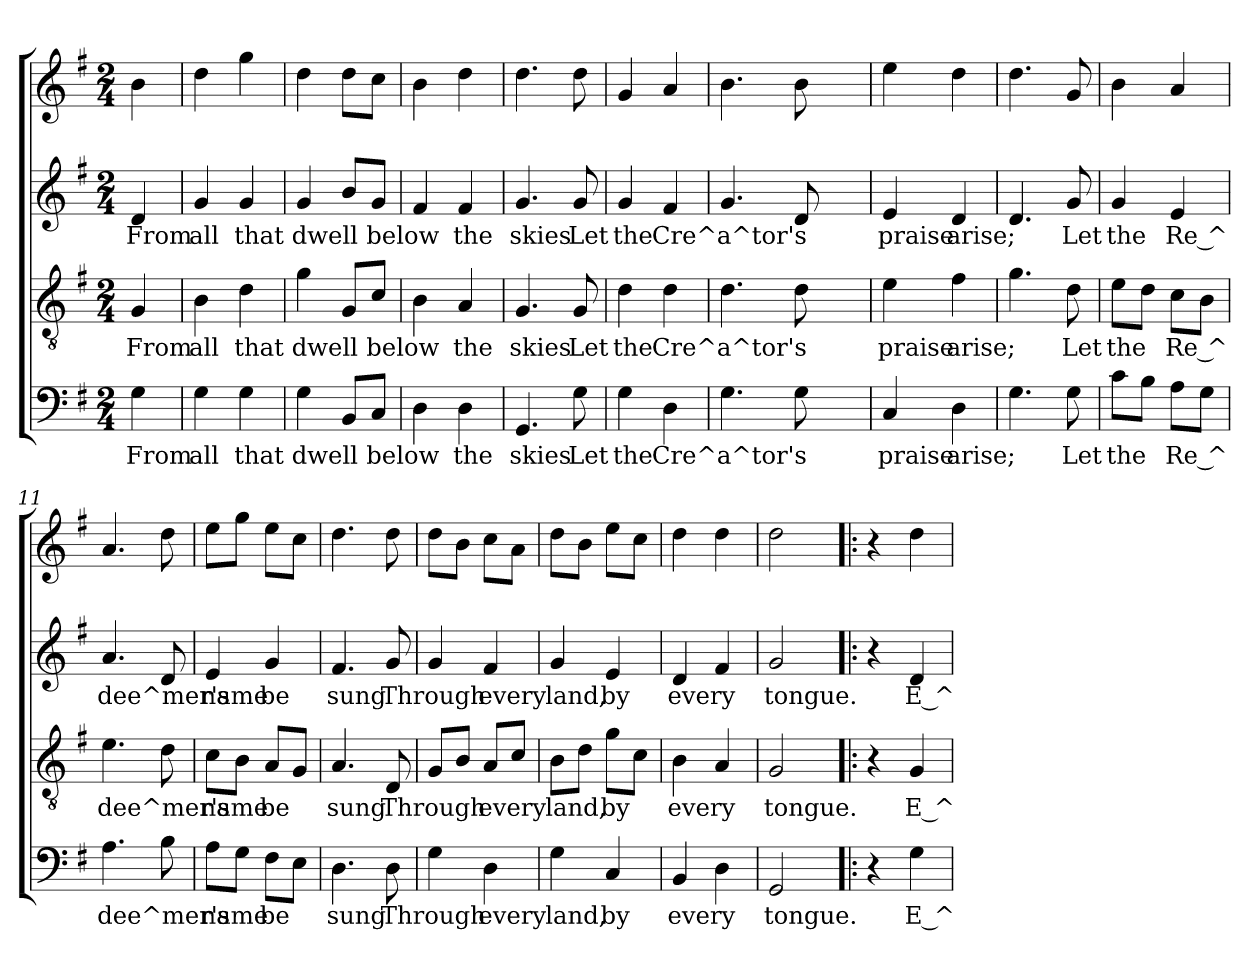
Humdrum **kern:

**kern	**text	**kern	**text	**kern	**text	**kern
*part4	*part4	*part3	*part3	*part2	*part2	*part1
*staff4	*staff4	*staff3	*staff3	*staff2	*staff2	*staff1
*clefF4	*	*clefGv2	*	*clefG2	*	*clefG2
*k[f#]	*	*k[f#]	*	*k[f#]	*	*k[f#]
*G:	*	*G:	*	*G:	*	*G:
*M2/4	*	*M2/4	*	*M2/4	*	*M2/4
=1	=1	=1	=1	=1	=1	=1
!LO:N:head=solid	!LO:LY:a	!LO:N:head=solid	!LO:LY:a	!	!LO:LY:b	!LO:N:head=solid
4G\	From	4G/	From	4d/	From	4b\
=2	=2	=2	=2	=2	=2	=2
!LO:N:head=solid	!LO:LY:a	!LO:N:head=solid	!LO:LY:a	!LO:N:head=solid	!LO:LY:b	!
4G\	all	4B\	all	4g/	all	4dd\
!LO:N:head=solid	!LO:LY:a	!	!LO:LY:a	!LO:N:head=solid	!LO:LY:b	!LO:N:head=solid
4G\	that	4d\	that	4g/	that	4gg\
=3	=3	=3	=3	=3	=3	=3
!LO:N:head=solid	!LO:LY:a	!LO:N:head=solid	!LO:LY:a	!LO:N:head=solid	!LO:LY:b	!
4G\	dwell	4g\	dwell	4g/	dwell	4dd\
!LO:N:head=solid	!	!LO:N:head=solid	!	!LO:N:head=solid	!	!
8BB/L	.	8G/L	.	8b/L	.	8dd\L
!LO:N:head=solid	!LO:LY:a	!LO:N:head=solid	!LO:LY:a	!LO:N:head=solid	!LO:LY:b	!LO:N:head=solid
8C/J	below	8c/J	below	8g/J	below	8cc\J
=4	=4	=4	=4	=4	=4	=4
!	!	!LO:N:head=solid	!	!LO:N:head=solid	!	!LO:N:head=solid
4D\	.	4B\	.	4f#/	.	4b\
!	!LO:LY:a	!	!LO:LY:a	!LO:N:head=solid	!LO:LY:b	!
4D\	the	4A/	the	4f#/	the	4dd\
=5	=5	=5	=5	=5	=5	=5
!LO:N:head=solid	!LO:LY:a	!LO:N:head=solid	!LO:LY:a	!LO:N:head=solid	!LO:LY:b	!
4.GG/	skies	4.G/	skies	4.g/	skies	4.dd>\
!LO:N:head=solid	!LO:LY:a	!LO:N:head=solid	!LO:LY:a	!LO:N:head=solid	!LO:LY:b	!
8G\	Let	8G/	Let	8g/	Let	8dd\
=6	=6	=6	=6	=6	=6	=6
!LO:N:head=solid	!LO:LY:a	!	!LO:LY:a	!LO:N:head=solid	!LO:LY:b	!LO:N:head=solid
4G\	the	4d\	the	4g/	the	4g/
!	!LO:LY:a	!	!LO:LY:a	!LO:N:head=solid	!LO:LY:b	!
4D\	Cre^a^tor's	4d\	Cre^a^tor's	4f#/	Cre^a^tor's	4a/
=7	=7	=7	=7	=7	=7	=7
!LO:N:head=solid	!	!	!	!LO:N:head=solid	!	!LO:N:head=solid
4.G\	.	4.d\	.	4.g/	.	4.b\
!LO:N:head=solid	!	!	!	!	!	!LO:N:head=solid
8G\	.	8d\	.	8d/	.	8b\
=8	=8	=8	=8	=8	=8	=8
!LO:N:head=solid	!LO:LY:a	!LO:N:head=solid	!LO:LY:a	!LO:N:head=solid	!LO:LY:b	!LO:N:head=solid
4C/	praise	4e\	praise	4e/	praise	4ee\
!	!LO:LY:a	!LO:N:head=solid	!LO:LY:a	!	!LO:LY:b	!
4D\	arise;	4f#\	arise;	4d/	arise;	4dd\
=9	=9	=9	=9	=9	=9	=9
!LO:N:head=solid	!	!LO:N:head=solid	!	!	!	!
4.G\	.	4.g\	.	4.d/	.	4.dd\
!LO:N:head=solid	!LO:LY:a	!	!LO:LY:a	!LO:N:head=solid	!LO:LY:b	!LO:N:head=solid
8G\	Let	8d\	Let	8g/	Let	8g</
=10	=10	=10	=10	=10	=10	=10
!LO:N:head=solid	!LO:LY:a	!LO:N:head=solid	!LO:LY:a	!LO:N:head=solid	!LO:LY:b	!LO:N:head=solid
8c\L	the	8e\L	the	4g/	the	4b\
!LO:N:head=solid	!	!	!	!	!	!
8B\J	.	8d\J	.	.	.	.
!	!LO:LY:a	!LO:N:head=solid	!LO:LY:a	!LO:N:head=solid	!LO:LY:b	!
8A\L	Re ^	8c\L	Re ^	4e/	Re ^	4a/
!LO:N:head=solid	!	!LO:N:head=solid	!	!	!	!
8G\J	.	8B\J	.	.	.	.
=11	=11	=11	=11	=11	=11	=11
!	!LO:LY:a	!LO:N:head=solid	!LO:LY:a	!	!LO:LY:b	!
4.A\	dee^mer's	4.e\	dee^mer's	4.a/	dee^mer's	4.a/
!LO:N:head=solid	!	!	!	!	!	!
8B\	.	8d\	.	8d/	.	8dd\
=12	=12	=12	=12	=12	=12	=12
!	!LO:LY:a	!LO:N:head=solid	!LO:LY:a	!LO:N:head=solid	!LO:LY:b	!LO:N:head=solid
8A\L	name	8c\L	name	4e/	name	8ee\L
!LO:N:head=solid	!	!LO:N:head=solid	!	!	!	!LO:N:head=solid
8G\J	.	8B\J	.	.	.	8gg\J
!LO:N:head=solid	!LO:LY:a	!	!LO:LY:a	!LO:N:head=solid	!LO:LY:b	!LO:N:head=solid
8F#\L	be	8A/L	be	4g/	be	8ee\L
!LO:N:head=solid	!	!LO:N:head=solid	!	!	!	!LO:N:head=solid
8E\J	.	8G/J	.	.	.	8cc\J
=13	=13	=13	=13	=13	=13	=13
!	!LO:LY:a	!	!LO:LY:a	!LO:N:head=solid	!LO:LY:b	!
4.D\	sung	4.A/	sung	4.f#/	sung	4.dd\
!	!LO:LY:a	!	!LO:LY:a	!LO:N:head=solid	!LO:LY:b	!
8D\	Through	8D/	Through	8g/	Through	8dd\
=14	=14	=14	=14	=14	=14	=14
!LO:N:head=solid	!	!LO:N:head=solid	!	!LO:N:head=solid	!	!
4G\	.	8G/L	.	4g/	.	8dd\L
!	!	!LO:N:head=solid	!	!	!	!LO:N:head=solid
.	.	8B/J	.	.	.	8b\J
!	!LO:LY:a	!	!LO:LY:a	!LO:N:head=solid	!LO:LY:b	!LO:N:head=solid
4D\	every	8A/L	every	4f#/	every	8cc\L
!	!	!LO:N:head=solid	!	!	!	!
.	.	8c/J	.	.	.	8a\J
=15	=15	=15	=15	=15	=15	=15
!LO:N:head=solid	!LO:LY:a	!LO:N:head=solid	!LO:LY:a	!LO:N:head=solid	!LO:LY:b	!
4G\	land,	8B\L	land,	4g/	land,	8dd>\L
!	!	!	!	!	!	!LO:N:head=solid
.	.	8d\J	.	.	.	8b\J
!LO:N:head=solid	!LO:LY:a	!LO:N:head=solid	!LO:LY:a	!LO:N:head=solid	!LO:LY:b	!LO:N:head=solid
4C/	by	8g\L	by	4e/	by	8ee\L
!	!	!LO:N:head=solid	!	!	!	!LO:N:head=solid
.	.	8c\J	.	.	.	8cc\J
=16	=16	=16	=16	=16	=16	=16
!LO:N:head=solid	!LO:LY:a	!LO:N:head=solid	!LO:LY:a	!	!LO:LY:b	!
4BB/	every	4B\	every	4d/	every	4dd\
!	!	!	!	!LO:N:head=solid	!	!
4D\	.	4A/	.	4f#/	.	4dd\
=17	=17	=17	=17	=17	=17	=17
!	!LO:LY:a	!	!LO:LY:a	!	!LO:LY:b	!
2GG/	tongue.	2G/	tongue.	2g/	tongue.	2dd\
=18!|:	=18!|:	=18!|:	=18!|:	=18!|:	=18!|:	=18!|:
4r	.	4r	.	4r	.	4r
!LO:N:head=solid	!LO:LY:a:rj	!LO:N:head=solid	!LO:LY:a:rj	!	!LO:LY:b:rj	!
4G\	E ^	4G/	E ^	4d/	E ^	4dd\
=	=	=	=	=	=	=
*-	*-	*-	*-	*-	*-	*-
